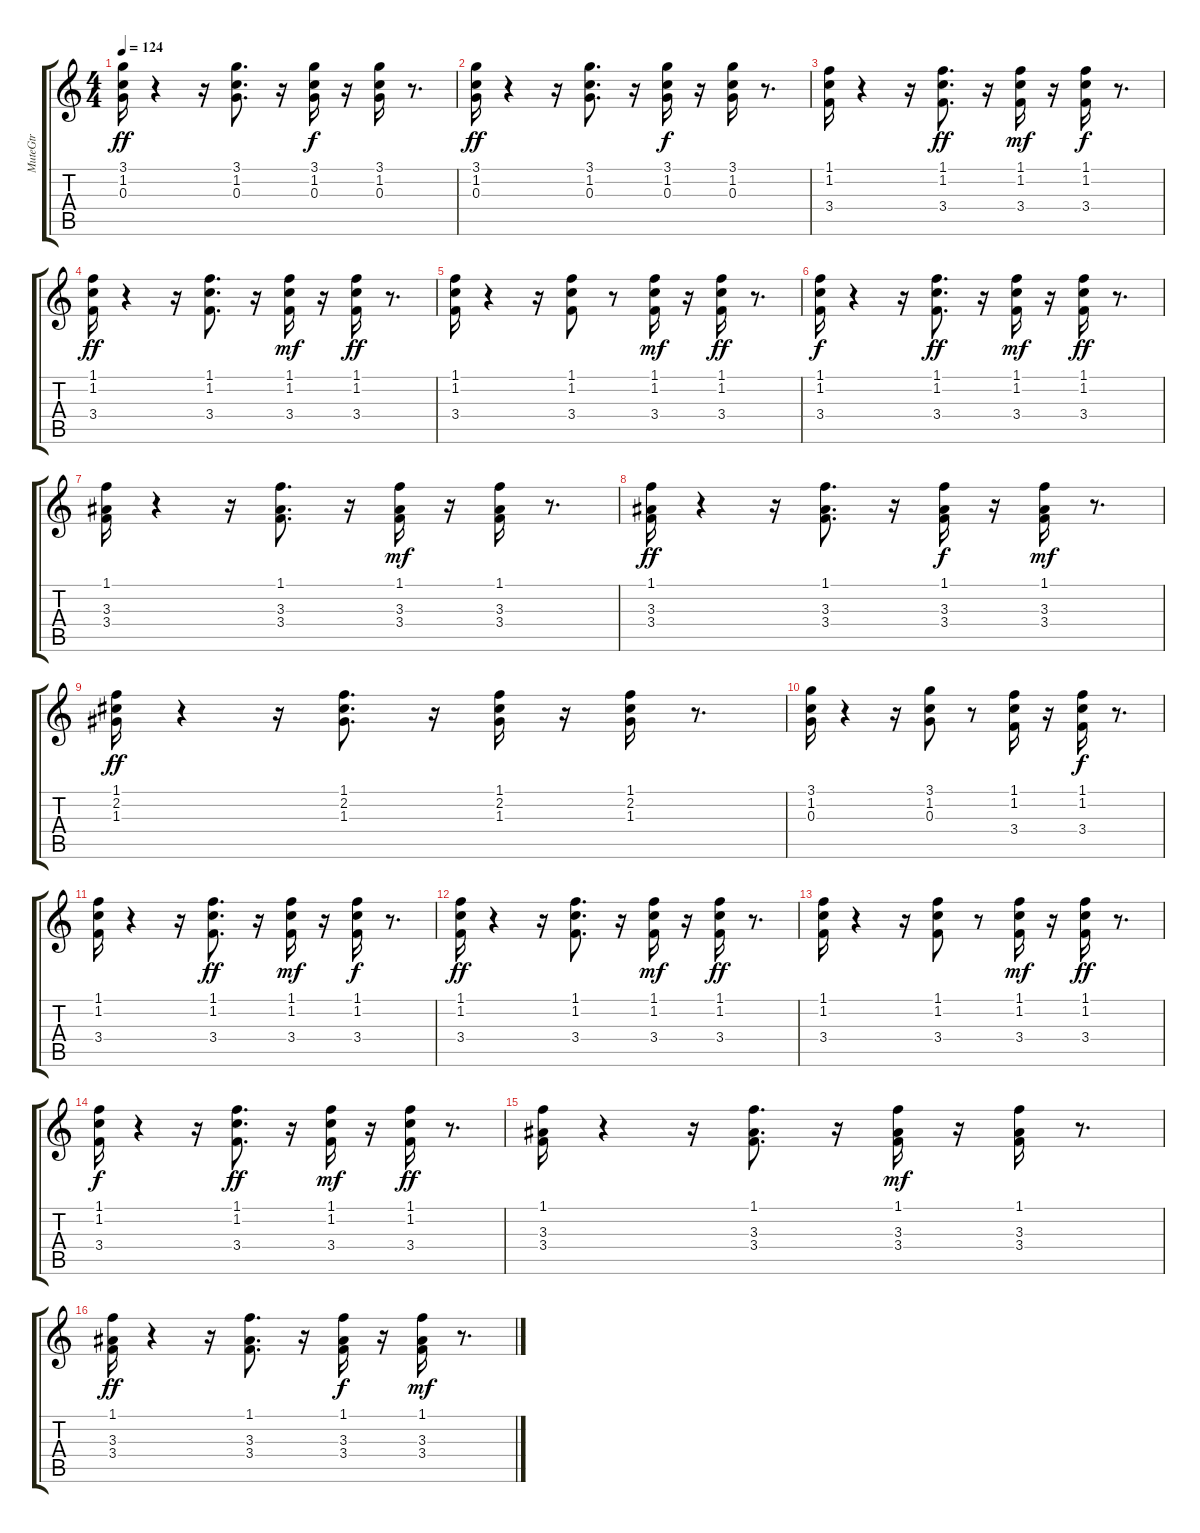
\track ("MuteGtr" "MuteGtr") {instrument electricguitarmuted}
\staff {score tabs}
\tuning (E4 B3 G3 D3 A2 E2) {hide}
\ts (4 4)
\tempo 124
\clef g2
\ks c
(3.1 1.2 0.3).16{dy ff} r.4 r.16 (3.1 1.2 0.3).8{d} r.16 (3.1 1.2 0.3).16{dy f} r.16 (3.1 1.2 0.3).16 r.8{d} |
(3.1 1.2 0.3).16{dy ff} r.4 r.16 (3.1 1.2 0.3).8{d} r.16 (3.1 1.2 0.3).16{dy f} r.16 (3.1 1.2 0.3).16 r.8{d} |
(1.1 1.2 3.4).16 r.4 r.16 (1.1 1.2 3.4).8{d dy ff} r.16 (1.1 1.2 3.4).16{dy mf} r.16 (1.1 1.2 3.4).16{dy f} r.8{d} |
(1.1 1.2 3.4).16{dy ff} r.4 r.16 (1.1 1.2 3.4).8{d} r.16 (1.1 1.2 3.4).16{dy mf} r.16 (1.1 1.2 3.4).16{dy ff} r.8{d} |
(1.1 1.2 3.4).16 r.4 r.16 (1.1 1.2 3.4).8 r.8 (1.1 1.2 3.4).16{dy mf} r.16 (1.1 1.2 3.4).16{dy ff} r.8{d} |
(1.1 1.2 3.4).16{dy f} r.4 r.16 (1.1 1.2 3.4).8{d dy ff} r.16 (1.1 1.2 3.4).16{dy mf} r.16 (1.1 1.2 3.4).16{dy ff} r.8{d} |
(1.1 3.3 3.4).16 r.4 r.16 (1.1 3.3 3.4).8{d} r.16 (1.1 3.3 3.4).16{dy mf} r.16 (1.1 3.3 3.4).16 r.8{d} |
(1.1 3.3 3.4).16{dy ff} r.4 r.16 (1.1 3.3 3.4).8{d} r.16 (1.1 3.3 3.4).16{dy f} r.16 (1.1 3.3 3.4).16{dy mf} r.8{d} |
(1.1 2.2 1.3).16{dy ff} r.4 r.16 (1.1 2.2 1.3).8{d} r.16 (1.1 2.2 1.3).16 r.16 (1.1 2.2 1.3).16 r.8{d} |
(3.1 1.2 0.3).16 r.4 r.16 (3.1 1.2 0.3).8 r.8 (1.1 1.2 3.4).16 r.16 (1.1 1.2 3.4).16{dy f} r.8{d} |
(1.1 1.2 3.4).16 r.4 r.16 (1.1 1.2 3.4).8{d dy ff} r.16 (1.1 1.2 3.4).16{dy mf} r.16 (1.1 1.2 3.4).16{dy f} r.8{d} |
(1.1 1.2 3.4).16{dy ff} r.4 r.16 (1.1 1.2 3.4).8{d} r.16 (1.1 1.2 3.4).16{dy mf} r.16 (1.1 1.2 3.4).16{dy ff} r.8{d} |
(1.1 1.2 3.4).16 r.4 r.16 (1.1 1.2 3.4).8 r.8 (1.1 1.2 3.4).16{dy mf} r.16 (1.1 1.2 3.4).16{dy ff} r.8{d} |
(1.1 1.2 3.4).16{dy f} r.4 r.16 (1.1 1.2 3.4).8{d dy ff} r.16 (1.1 1.2 3.4).16{dy mf} r.16 (1.1 1.2 3.4).16{dy ff} r.8{d} |
(1.1 3.3 3.4).16 r.4 r.16 (1.1 3.3 3.4).8{d} r.16 (1.1 3.3 3.4).16{dy mf} r.16 (1.1 3.3 3.4).16 r.8{d} |
(1.1 3.3 3.4).16{dy ff} r.4 r.16 (1.1 3.3 3.4).8{d} r.16 (1.1 3.3 3.4).16{dy f} r.16 (1.1 3.3 3.4).16{dy mf} r.8{d}
